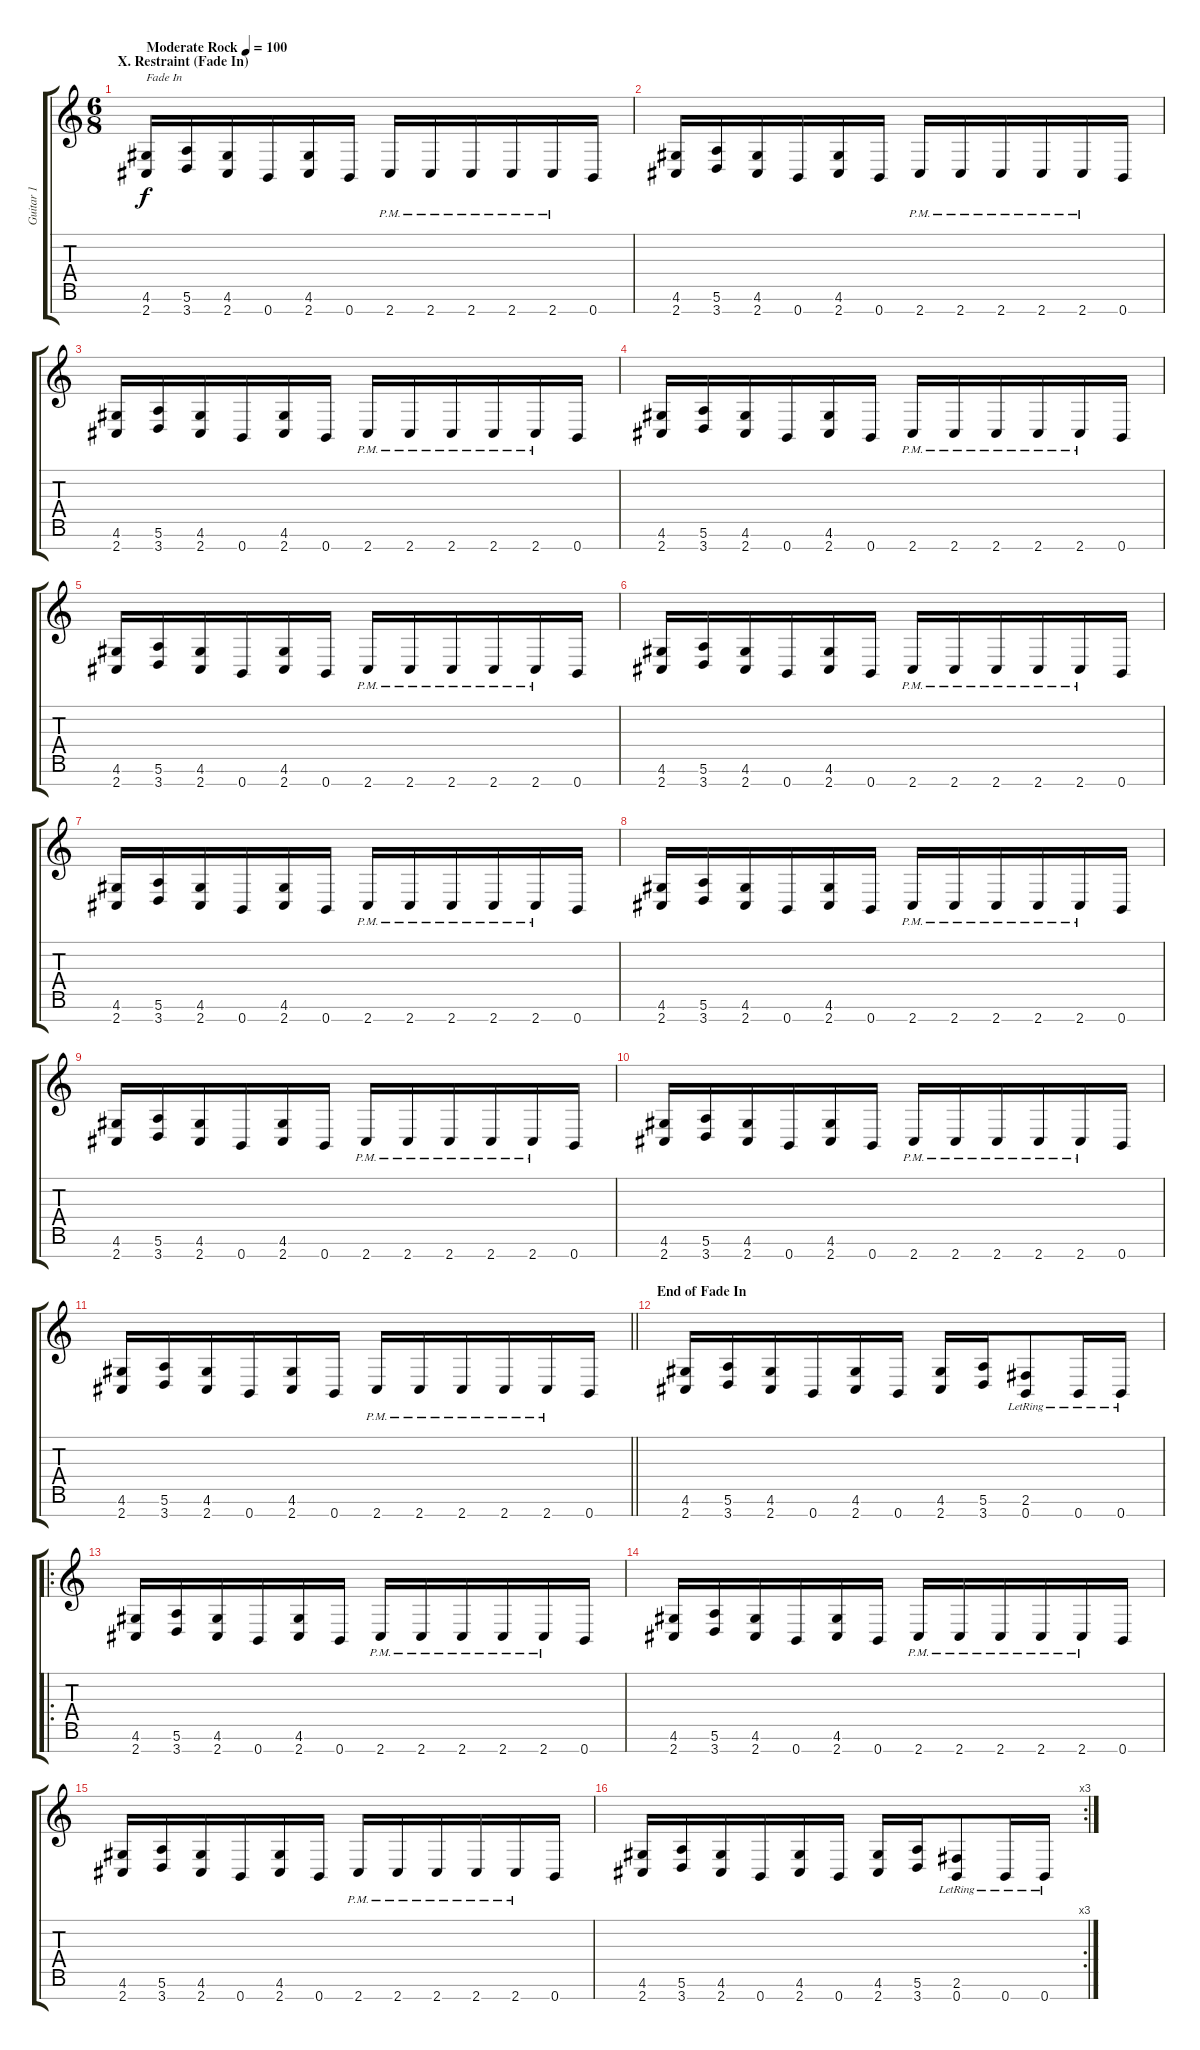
\track ("Guitar 1" "Guitar 1") {instrument distortionguitar}
\staff {score tabs}
\tuning (E4 B3 G3 D3 A2 E2 B1) {hide}
\ts (6 8)
\section ("" "X. Restraint (Fade In)")
\tempo (100 "Moderate Rock")
\clef g2
\ks c
(4.6 2.7).16{txt "Fade In" dy f volume 4 instrument distortionguitar} (5.6 3.7).16{volume 10} (4.6 2.7).16 0.7.16 (4.6 2.7).16 0.7.16 2.7{pm}.16 2.7{pm}.16 2.7{pm}.16 2.7{pm}.16 2.7{pm}.16 0.7.16 |
(4.6 2.7).16 (5.6 3.7).16 (4.6 2.7).16 0.7.16 (4.6 2.7).16 0.7.16 2.7{pm}.16 2.7{pm}.16 2.7{pm}.16 2.7{pm}.16 2.7{pm}.16 0.7.16 |
(4.6 2.7).16 (5.6 3.7).16 (4.6 2.7).16 0.7.16 (4.6 2.7).16 0.7.16 2.7{pm}.16 2.7{pm}.16 2.7{pm}.16 2.7{pm}.16 2.7{pm}.16 0.7.16 |
(4.6 2.7).16 (5.6 3.7).16 (4.6 2.7).16 0.7.16 (4.6 2.7).16 0.7.16 2.7{pm}.16 2.7{pm}.16 2.7{pm}.16 2.7{pm}.16 2.7{pm}.16 0.7.16 |
(4.6 2.7).16 (5.6 3.7).16 (4.6 2.7).16 0.7.16 (4.6 2.7).16 0.7.16 2.7{pm}.16 2.7{pm}.16 2.7{pm}.16 2.7{pm}.16 2.7{pm}.16 0.7.16 |
(4.6 2.7).16 (5.6 3.7).16 (4.6 2.7).16 0.7.16 (4.6 2.7).16 0.7.16 2.7{pm}.16{volume 16} 2.7{pm}.16 2.7{pm}.16 2.7{pm}.16 2.7{pm}.16 0.7.16 |
(4.6 2.7).16 (5.6 3.7).16 (4.6 2.7).16 0.7.16 (4.6 2.7).16 0.7.16 2.7{pm}.16 2.7{pm}.16 2.7{pm}.16 2.7{pm}.16 2.7{pm}.16 0.7.16 |
(4.6 2.7).16 (5.6 3.7).16 (4.6 2.7).16 0.7.16 (4.6 2.7).16 0.7.16 2.7{pm}.16 2.7{pm}.16 2.7{pm}.16 2.7{pm}.16 2.7{pm}.16 0.7.16 |
(4.6 2.7).16 (5.6 3.7).16 (4.6 2.7).16 0.7.16 (4.6 2.7).16 0.7.16 2.7{pm}.16 2.7{pm}.16 2.7{pm}.16 2.7{pm}.16 2.7{pm}.16 0.7.16 |
(4.6 2.7).16 (5.6 3.7).16 (4.6 2.7).16 0.7.16 (4.6 2.7).16 0.7.16 2.7{pm}.16 2.7{pm}.16 2.7{pm}.16 2.7{pm}.16 2.7{pm}.16 0.7.16 |
\barLineRight lightlight
(4.6 2.7).16 (5.6 3.7).16 (4.6 2.7).16 0.7.16 (4.6 2.7).16 0.7.16 2.7{pm}.16 2.7{pm}.16 2.7{pm}.16 2.7{pm}.16 2.7{pm}.16 0.7.16 |
\section ("" "End of Fade In")
(4.6 2.7).16 (5.6 3.7).16 (4.6 2.7).16 0.7.16 (4.6 2.7).16 0.7.16 (4.6 2.7).16 (5.6 3.7).16 (2.6{lr} 0.7{lr}).8 0.7{lr}.16 0.7{lr}.16 |
\ro
(4.6 2.7).16 (5.6 3.7).16 (4.6 2.7).16 0.7.16 (4.6 2.7).16 0.7.16 2.7{pm}.16 2.7{pm}.16 2.7{pm}.16 2.7{pm}.16 2.7{pm}.16 0.7.16 |
(4.6 2.7).16 (5.6 3.7).16 (4.6 2.7).16 0.7.16 (4.6 2.7).16 0.7.16 2.7{pm}.16 2.7{pm}.16 2.7{pm}.16 2.7{pm}.16 2.7{pm}.16 0.7.16 |
(4.6 2.7).16 (5.6 3.7).16 (4.6 2.7).16 0.7.16 (4.6 2.7).16 0.7.16 2.7{pm}.16 2.7{pm}.16 2.7{pm}.16 2.7{pm}.16 2.7{pm}.16 0.7.16 |
\rc 3
(4.6 2.7).16 (5.6 3.7).16 (4.6 2.7).16 0.7.16 (4.6 2.7).16 0.7.16 (4.6 2.7).16 (5.6 3.7).16 (2.6{lr} 0.7{lr}).8 0.7{lr}.16 0.7{lr}.16
